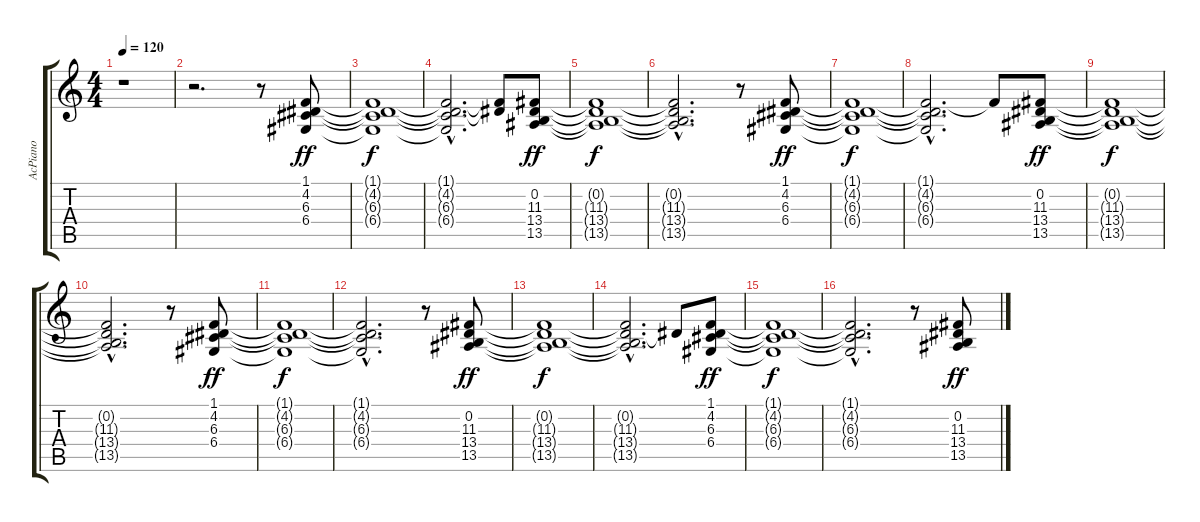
\track ("AcPiano " "AcPiano ") {instrument acousticgrandpiano}
\staff {score tabs}
\tuning (E4 B3 G3 D3 A2 E2) {hide}
\ts (4 4)
\tempo 120
\clef g2
\ks c
r.1{dy ff instrument acousticgrandpiano} |
r.2{d} r.8 (1.1 4.2 6.3 6.4).8 |
(1.1{t} 4.2{t} 6.3{t} 6.4{t}).1{dy f} |
(1.1{hac t} 4.2{hac t} 6.3{hac t} 6.4{hac t}).2{d} (1.1{t} 4.2{t}).8 (0.2 11.3 13.4 13.5).8{dy ff} |
(0.2{t} 11.3{t} 13.4{t} 13.5{t}).1{dy f} |
(0.2{hac t} 11.3{hac t} 13.4{hac t} 13.5{hac t}).2{d} r.8 (1.1 4.2 6.3 6.4).8{dy ff} |
(1.1{t} 4.2{t} 6.3{t} 6.4{t}).1{dy f} |
(1.1{hac t} 4.2{hac t} 6.3{hac t} 6.4{hac t}).2{d} 1.1{t}.8 (0.2 11.3 13.4 13.5).8{dy ff} |
(0.2{t} 11.3{t} 13.4{t} 13.5{t}).1{dy f} |
(0.2{hac t} 11.3{hac t} 13.4{hac t} 13.5{hac t}).2{d} r.8 (1.1 4.2 6.3 6.4).8{dy ff} |
(1.1{t} 4.2{t} 6.3{t} 6.4{t}).1{dy f} |
(1.1{hac t} 4.2{hac t} 6.3{hac t} 6.4{hac t}).2{d} r.8 (0.2 11.3 13.4 13.5).8{dy ff} |
(0.2{t} 11.3{t} 13.4{t} 13.5{t}).1{dy f} |
(0.2{hac t} 11.3{hac t} 13.4{hac t} 13.5{hac t}).2{d} 13.4{t}.8 (1.1 4.2 6.3 6.4).8{dy ff} |
(1.1{t} 4.2{t} 6.3{t} 6.4{t}).1{dy f} |
(1.1{hac t} 4.2{hac t} 6.3{hac t} 6.4{hac t}).2{d} r.8 (0.2 11.3 13.4 13.5).8{dy ff}
